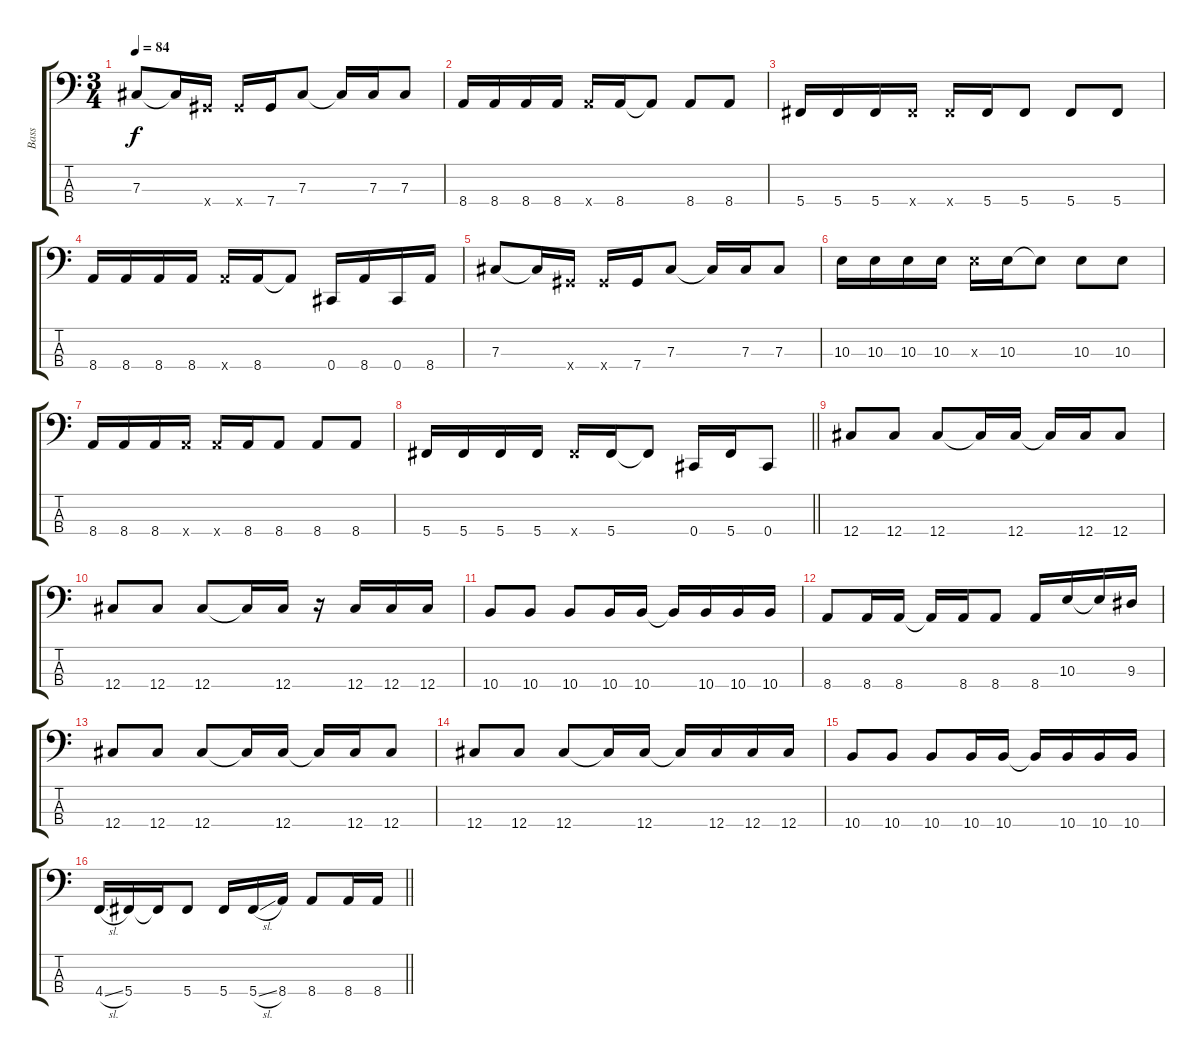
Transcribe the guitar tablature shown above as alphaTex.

\track ("Bass" "Bass") {instrument electricbassfinger}
\staff {score tabs}
\tuning (E2 B1 Gb1 Db1) {hide}
\ts (3 4)
\section ("" "")
\tempo 84
\clef f4
\ks c
7.3.8{dy f} 7.3{t}.16 7.4{x}.16 7.4{x}.16 7.4.16 7.3.8 7.3{t}.16 7.3.16 7.3.8 |
8.4.16 8.4.16 8.4.16 8.4.16 8.4{x}.16 8.4.16 8.4{t}.8 8.4.8 8.4.8 |
5.4.16 5.4.16 5.4.16 5.4{x}.16 5.4{x}.16 5.4.16 5.4.8 5.4.8 5.4.8 |
8.4.16 8.4.16 8.4.16 8.4.16 8.4{x}.16 8.4.16 8.4{t}.8 0.4.16 8.4.16 0.4.16 8.4.16 |
7.3.8 7.3{t}.16 7.4{x}.16 7.4{x}.16 7.4.16 7.3.8 7.3{t}.16 7.3.16 7.3.8 |
10.3.16 10.3.16 10.3.16 10.3.16 10.3{x}.16 10.3.16 10.3{t}.8 10.3.8 10.3.8 |
8.4.16 8.4.16 8.4.16 8.4{x}.16 8.4{x}.16 8.4.16 8.4.8 8.4.8 8.4.8 |
\barLineRight lightlight
5.4.16 5.4.16 5.4.16 5.4.16 5.4{x}.16 5.4.16 5.4{t}.8 0.4.16 5.4.16 0.4.8 |
\section ("" "")
12.4.8 12.4.8 12.4.8 12.4{t}.16 12.4.16 12.4{t}.16 12.4.16 12.4.8 |
12.4.8 12.4.8 12.4.8 12.4{t}.16 12.4.16 r.16 12.4.16 12.4.16 12.4.16 |
10.4.8 10.4.8 10.4.8 10.4.16 10.4.16 10.4{t}.16 10.4.16 10.4.16 10.4.16 |
8.4.8 8.4.16 8.4.16 8.4{t}.16 8.4.16 8.4.8 8.4.16 10.3.16 10.3{t}.16 9.3.16 |
12.4.8 12.4.8 12.4.8 12.4{t}.16 12.4.16 12.4{t}.16 12.4.16 12.4.8 |
12.4.8 12.4.8 12.4.8 12.4{t}.16 12.4.16 12.4{t}.16 12.4.16 12.4.16 12.4.16 |
10.4.8 10.4.8 10.4.8 10.4.16 10.4.16 10.4{t}.16 10.4.16 10.4.16 10.4.16 |
\barLineRight lightlight
4.4{sl}.16 5.4.16 5.4{t}.16 5.4.8 5.4.16 5.4{sl}.16 8.4.16 8.4.8 8.4.16 8.4.16
